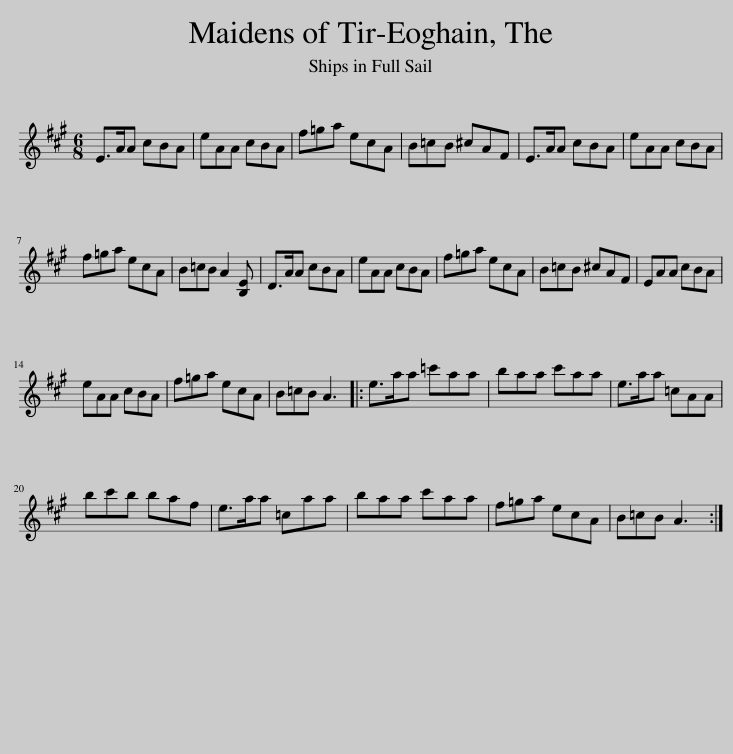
X:1
L:1/8
M:6/8
I:linebreak $
K:A
V:1 treble
V:1
 E>AA cBA | eAA cBA | f=ga ecA | B=cB ^cAF | E>AA cBA | %5
 eAA cBA |$ f=ga ecA | B=cB A2 [B,E] | D>AA cBA | eAA cBA | %10
 f=ga ecA | B=cB ^cAF | EAA cBA |$ eAA cBA | f=ga ecA | %15
 B=cB A3 |: e>aa =c'aa | baa c'aa | e>aa =cAA |$ bc'b baf | %20
 e>aa =caa | baa c'aa | f=ga ecA | B=cB A3 :| %24
